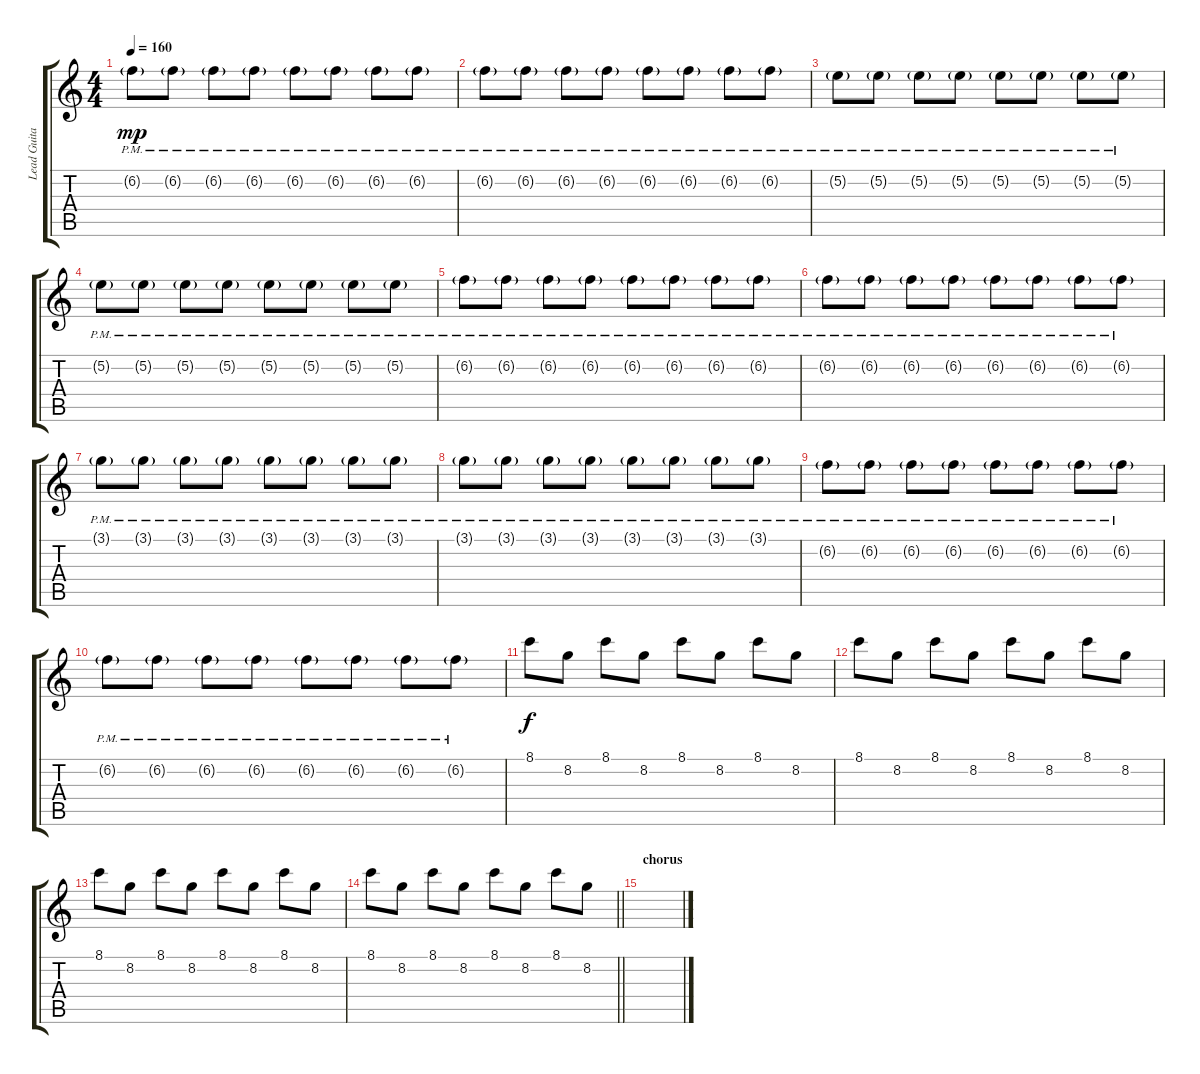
\track ("Lead Guitar & Extra Stuff" "Lead Guita") {instrument electricguitarclean}
\staff {score tabs}
\tuning (E4 B3 G3 D3 A2 E2) {hide}
\ts (4 4)
\tempo 160
\clef g2
\ks c
6.2{g pm}.8{dy mp} 6.2{g pm}.8 6.2{g pm}.8 6.2{g pm}.8 6.2{g pm}.8 6.2{g pm}.8 6.2{g pm}.8 6.2{g pm}.8 |
6.2{g pm}.8 6.2{g pm}.8 6.2{g pm}.8 6.2{g pm}.8 6.2{g pm}.8 6.2{g pm}.8 6.2{g pm}.8 6.2{g pm}.8 |
5.2{g pm}.8 5.2{g pm}.8 5.2{g pm}.8 5.2{g pm}.8 5.2{g pm}.8 5.2{g pm}.8 5.2{g pm}.8 5.2{g pm}.8 |
5.2{g pm}.8 5.2{g pm}.8 5.2{g pm}.8 5.2{g pm}.8 5.2{g pm}.8 5.2{g pm}.8 5.2{g pm}.8 5.2{g pm}.8 |
6.2{g pm}.8 6.2{g pm}.8 6.2{g pm}.8 6.2{g pm}.8 6.2{g pm}.8 6.2{g pm}.8 6.2{g pm}.8 6.2{g pm}.8 |
6.2{g pm}.8 6.2{g pm}.8 6.2{g pm}.8 6.2{g pm}.8 6.2{g pm}.8 6.2{g pm}.8 6.2{g pm}.8 6.2{g pm}.8 |
3.1{g pm}.8 3.1{g pm}.8 3.1{g pm}.8 3.1{g pm}.8 3.1{g pm}.8 3.1{g pm}.8 3.1{g pm}.8 3.1{g pm}.8 |
3.1{g pm}.8 3.1{g pm}.8 3.1{g pm}.8 3.1{g pm}.8 3.1{g pm}.8 3.1{g pm}.8 3.1{g pm}.8 3.1{g pm}.8 |
6.2{g pm}.8 6.2{g pm}.8 6.2{g pm}.8 6.2{g pm}.8 6.2{g pm}.8 6.2{g pm}.8 6.2{g pm}.8 6.2{g pm}.8 |
6.2{g pm}.8 6.2{g pm}.8 6.2{g pm}.8 6.2{g pm}.8 6.2{g pm}.8 6.2{g pm}.8 6.2{g pm}.8 6.2{g pm}.8 |
8.1.8{dy f instrument stringensemble1} 8.2.8 8.1.8 8.2.8 8.1.8 8.2.8 8.1.8 8.2.8 |
8.1.8 8.2.8 8.1.8 8.2.8 8.1.8 8.2.8 8.1.8 8.2.8 |
8.1.8 8.2.8 8.1.8 8.2.8 8.1.8 8.2.8 8.1.8 8.2.8 |
\barLineRight lightlight
8.1.8 8.2.8 8.1.8 8.2.8 8.1.8 8.2.8 8.1.8 8.2.8 |
\section ("" "chorus")
